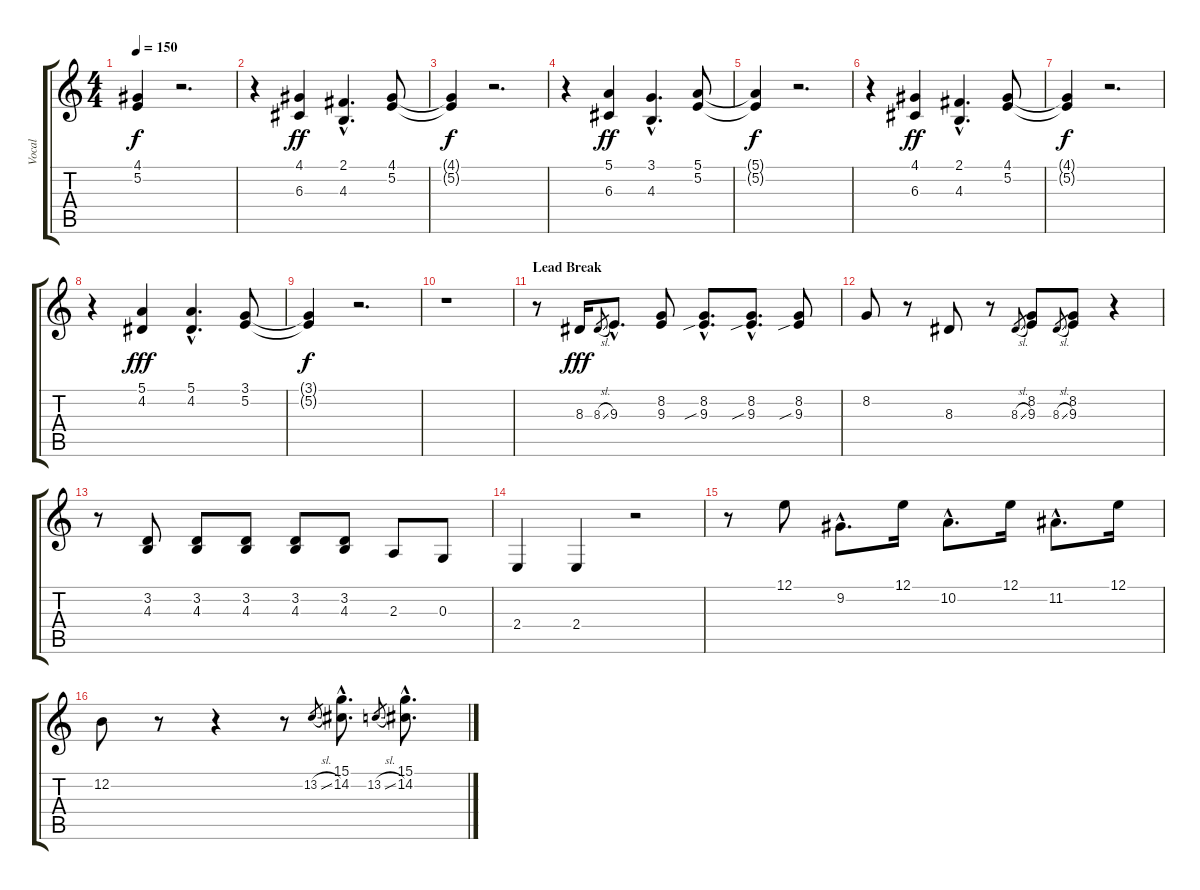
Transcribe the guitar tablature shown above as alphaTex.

\track ("Vocal" "Vocal") {instrument altosax}
\staff {score tabs}
\tuning (E4 B3 G3 D3 A2 E2) {hide}
\ts (4 4)
\tempo 150
\clef g2
\ks c
(4.1{t} 5.2{t}).4{dy f} r.2{d} |
r.4 (4.1 6.3).4{dy ff} (2.1{hac} 4.3{hac}).4{d} (4.1 5.2).8 |
(4.1{t} 5.2{t}).4{dy f} r.2{d} |
r.4 (5.1 6.3).4{dy ff} (3.1{hac} 4.3{hac}).4{d} (5.1 5.2).8 |
(5.1{t} 5.2{t}).4{dy f} r.2{d} |
r.4 (4.1 6.3).4{dy ff} (2.1{hac} 4.3{hac}).4{d} (4.1 5.2).8 |
(4.1{t} 5.2{t}).4{dy f} r.2{d} |
r.4 (5.1 4.2).4{dy fff} (5.1{hac} 4.2{hac}).4{d} (3.1 5.2).8 |
(3.1{t} 5.2{t}).4{dy f} r.2{d} |
r.1 |
\section ("" "Lead Break")
r.8{volume 16 instrument electricguitarjazz} 8.3.16{dy fff} 8.3{sl}.8{gr} 9.3{hac}.8{d} (8.2 9.3).8 (8.2{hac} 9.3{sib hac}).8{d} (8.2{hac} 9.3{sib hac}).8{d} (8.2 9.3{sib}).8 |
8.2.8 r.8 8.3.8 r.8 8.3{sl}.8{gr} (8.2 9.3).8 8.3{sl}.8{gr} (8.2 9.3).8 r.4 |
r.8 (3.2 4.3).8 (3.2 4.3).8 (3.2 4.3).8 (3.2 4.3).8 (3.2 4.3).8 2.3.8 0.3.8 |
2.4.4 2.4.4 r.2 |
r.8 12.1.8 9.2{hac}.8{d} 12.1.16 10.2{hac}.8{d} 12.1.16 11.2{hac}.8{d} 12.1.16 |
12.2.8 r.8 r.4 r.8 13.2{sl}.8{gr} (15.1{hac} 14.2{hac}).8{d} 13.2{sl}.8{gr} (15.1{hac} 14.2{hac}).8{d}
